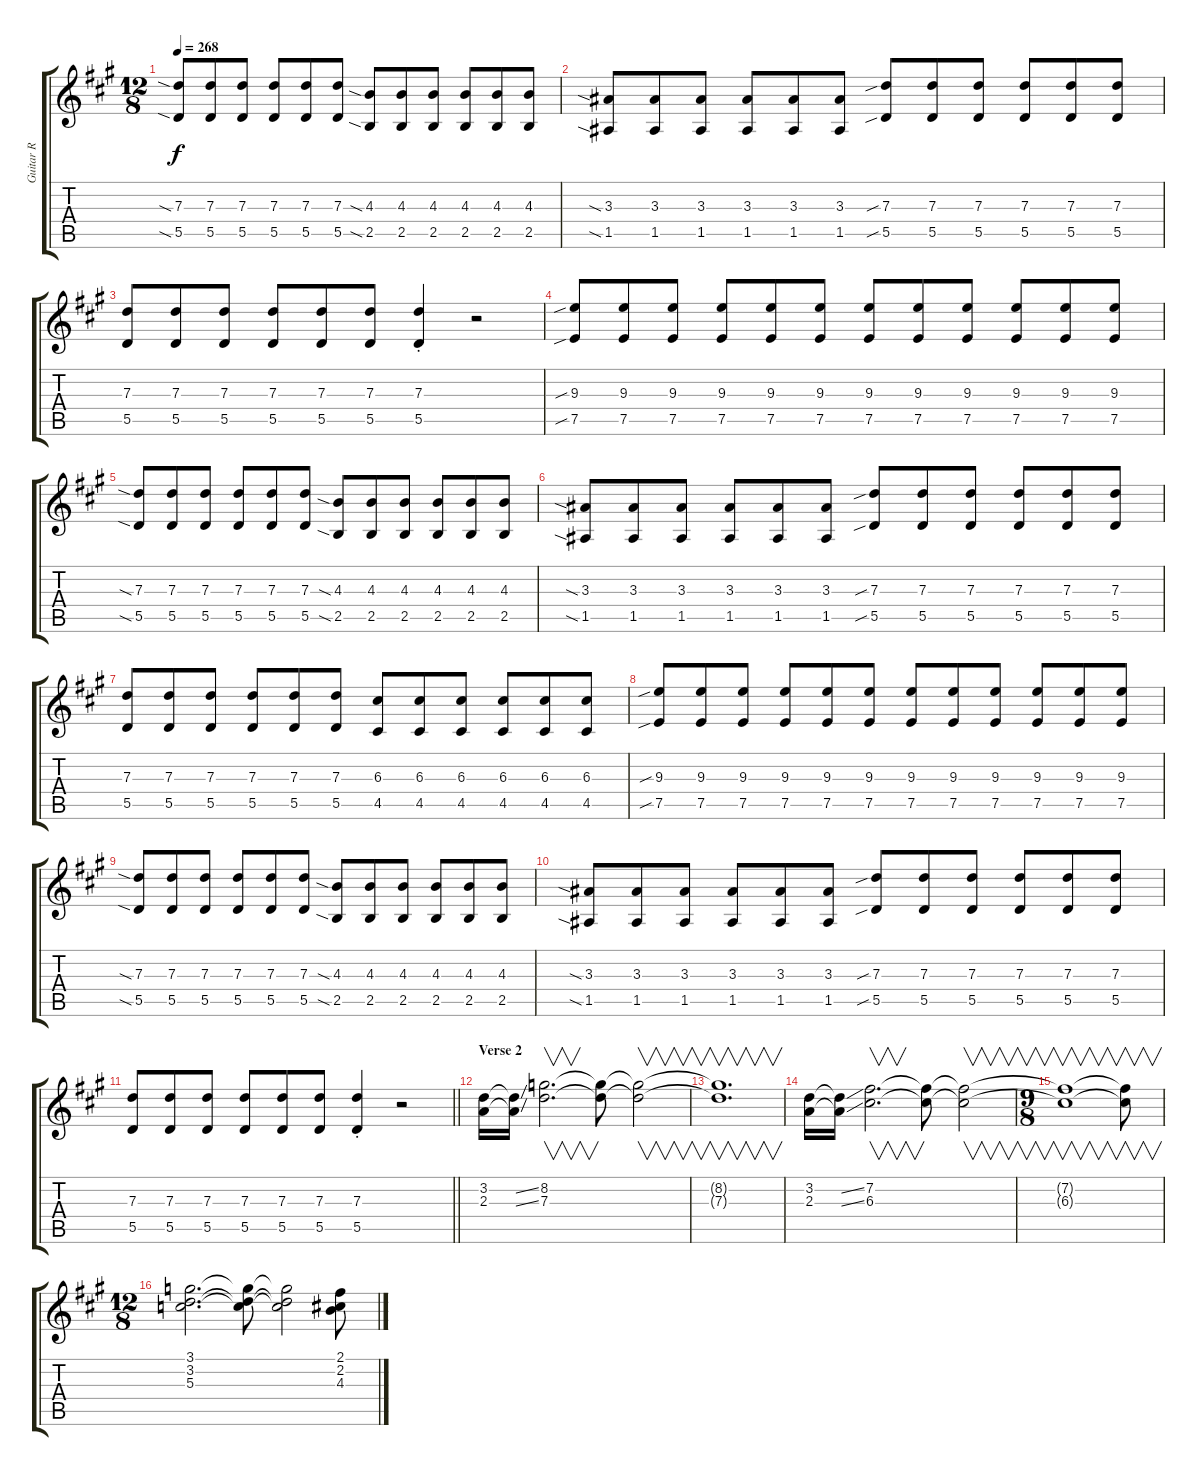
\track ("Guitar R" "Guitar R") {instrument distortionguitar}
\staff {score tabs}
\tuning (E4 B3 G3 D3 A2 E2) {hide}
\ts (12 8)
\tempo 268
\clef g2
\ks a
(7.3{sia} 5.5{sia}).8{dy f} (7.3 5.5).8 (7.3 5.5).8 (7.3 5.5).8 (7.3 5.5).8 (7.3 5.5).8 (4.3{sia} 2.5{sia}).8 (4.3 2.5).8 (4.3 2.5).8 (4.3 2.5).8 (4.3 2.5).8 (4.3 2.5).8 |
(3.3{sia} 1.5{sia}).8 (3.3 1.5).8 (3.3 1.5).8 (3.3 1.5).8 (3.3 1.5).8 (3.3 1.5).8 (7.3{sib} 5.5{sib}).8 (7.3 5.5).8 (7.3 5.5).8 (7.3 5.5).8 (7.3 5.5).8 (7.3 5.5).8 |
(7.3 5.5).8 (7.3 5.5).8 (7.3 5.5).8 (7.3 5.5).8 (7.3 5.5).8 (7.3 5.5).8 (7.3{st} 5.5{st}).4 r.2 |
(9.3{sib} 7.5{sib}).8 (9.3 7.5).8 (9.3 7.5).8 (9.3 7.5).8 (9.3 7.5).8 (9.3 7.5).8 (9.3 7.5).8 (9.3 7.5).8 (9.3 7.5).8 (9.3 7.5).8 (9.3 7.5).8 (9.3 7.5).8 |
(7.3{sia} 5.5{sia}).8 (7.3 5.5).8 (7.3 5.5).8 (7.3 5.5).8 (7.3 5.5).8 (7.3 5.5).8 (4.3{sia} 2.5{sia}).8 (4.3 2.5).8 (4.3 2.5).8 (4.3 2.5).8 (4.3 2.5).8 (4.3 2.5).8 |
(3.3{sia} 1.5{sia}).8 (3.3 1.5).8 (3.3 1.5).8 (3.3 1.5).8 (3.3 1.5).8 (3.3 1.5).8 (7.3{sib} 5.5{sib}).8 (7.3 5.5).8 (7.3 5.5).8 (7.3 5.5).8 (7.3 5.5).8 (7.3 5.5).8 |
(7.3 5.5).8 (7.3 5.5).8 (7.3 5.5).8 (7.3 5.5).8 (7.3 5.5).8 (7.3 5.5).8 (6.3 4.5).8 (6.3 4.5).8 (6.3 4.5).8 (6.3 4.5).8 (6.3 4.5).8 (6.3 4.5).8 |
(9.3{sib} 7.5{sib}).8 (9.3 7.5).8 (9.3 7.5).8 (9.3 7.5).8 (9.3 7.5).8 (9.3 7.5).8 (9.3 7.5).8 (9.3 7.5).8 (9.3 7.5).8 (9.3 7.5).8 (9.3 7.5).8 (9.3 7.5).8 |
(7.3{sia} 5.5{sia}).8 (7.3 5.5).8 (7.3 5.5).8 (7.3 5.5).8 (7.3 5.5).8 (7.3 5.5).8 (4.3{sia} 2.5{sia}).8 (4.3 2.5).8 (4.3 2.5).8 (4.3 2.5).8 (4.3 2.5).8 (4.3 2.5).8 |
(3.3{sia} 1.5{sia}).8 (3.3 1.5).8 (3.3 1.5).8 (3.3 1.5).8 (3.3 1.5).8 (3.3 1.5).8 (7.3{sib} 5.5{sib}).8 (7.3 5.5).8 (7.3 5.5).8 (7.3 5.5).8 (7.3 5.5).8 (7.3 5.5).8 |
\barLineRight lightlight
(7.3 5.5).8 (7.3 5.5).8 (7.3 5.5).8 (7.3 5.5).8 (7.3 5.5).8 (7.3 5.5).8 (7.3{st} 5.5{st}).4 r.2 |
\section ("" "Verse 2")
(3.2 2.3).16 (3.2{ss t} 2.3{ss t}).16 (8.2 7.3).2{v d} (8.2{t} 7.3{t}).8 (8.2{t} 7.3{t}).2{v} |
(8.2{t} 7.3{t}).1{v d} |
(3.2 2.3).16 (3.2{ss t} 2.3{ss t}).16 (7.2 6.3).2{v d} (7.2{t} 6.3{t}).8 (7.2{t} 6.3{t}).2{v} |
\ts (9 8)
(7.2{t} 6.3{t}).1{v} (7.2{t} 6.3{t}).8{v} |
\ts (12 8)
(3.1 3.2 5.3).2{d} (3.1{t} 3.2{t} 5.3{t}).8 (3.1{t} 3.2{t} 5.3{t}).2 (2.1 2.2 4.3).8
